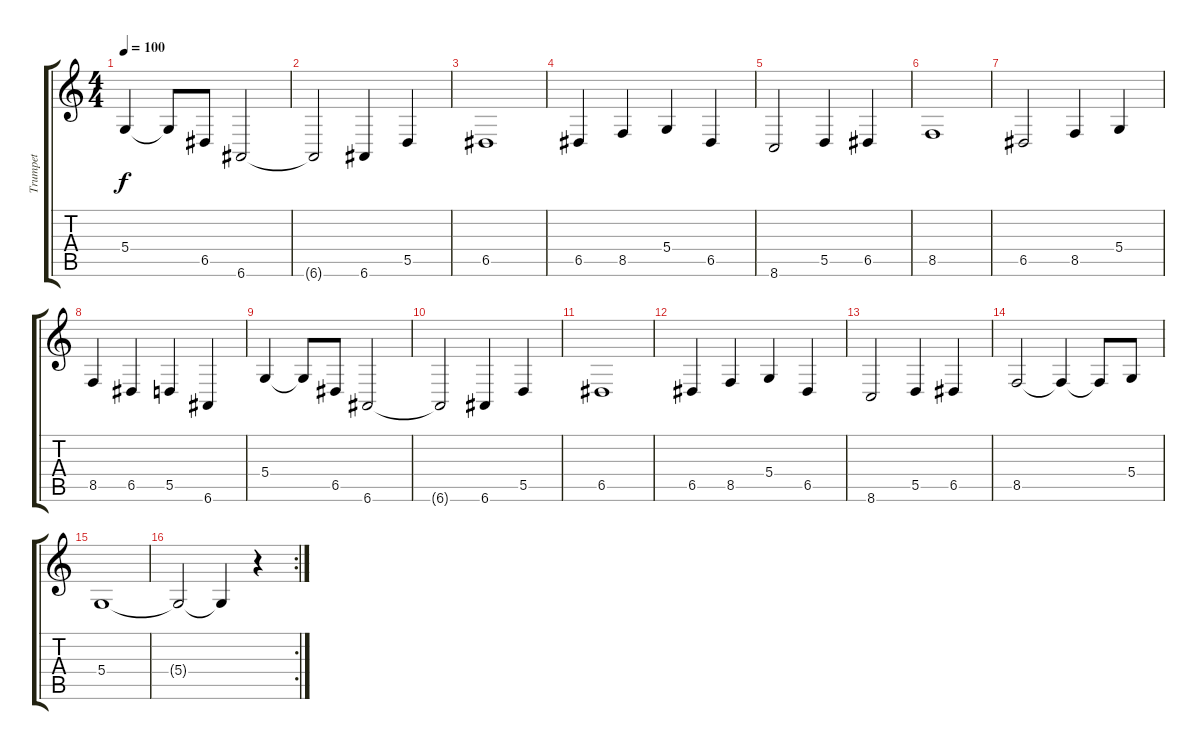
\track ("Trumpet" "Trumpet") {instrument altosax}
\staff {score tabs}
\tuning (E4 B3 G3 D3 A2 E2) {hide}
\ts (4 4)
\tempo 100
\clef g2
\ks c
5.4.4{dy f} 5.4{t}.8 6.5.8 6.6.2 |
6.6{t}.2 6.6.4 5.5.4 |
6.5.1 |
6.5.4 8.5.4 5.4.4 6.5.4 |
8.6.2 5.5.4 6.5.4 |
8.5.1 |
6.5.2 8.5.4 5.4.4 |
8.5.4 6.5.4 5.5.4 6.6.4 |
5.4.4 5.4{t}.8 6.5.8 6.6.2 |
6.6{t}.2 6.6.4 5.5.4 |
6.5.1 |
6.5.4 8.5.4 5.4.4 6.5.4 |
8.6.2 5.5.4 6.5.4 |
8.5.2 8.5{t}.4 8.5{t}.8 5.4.8 |
5.4.1 |
\rc 2
5.4{t}.2 5.4{t}.4 r.4
